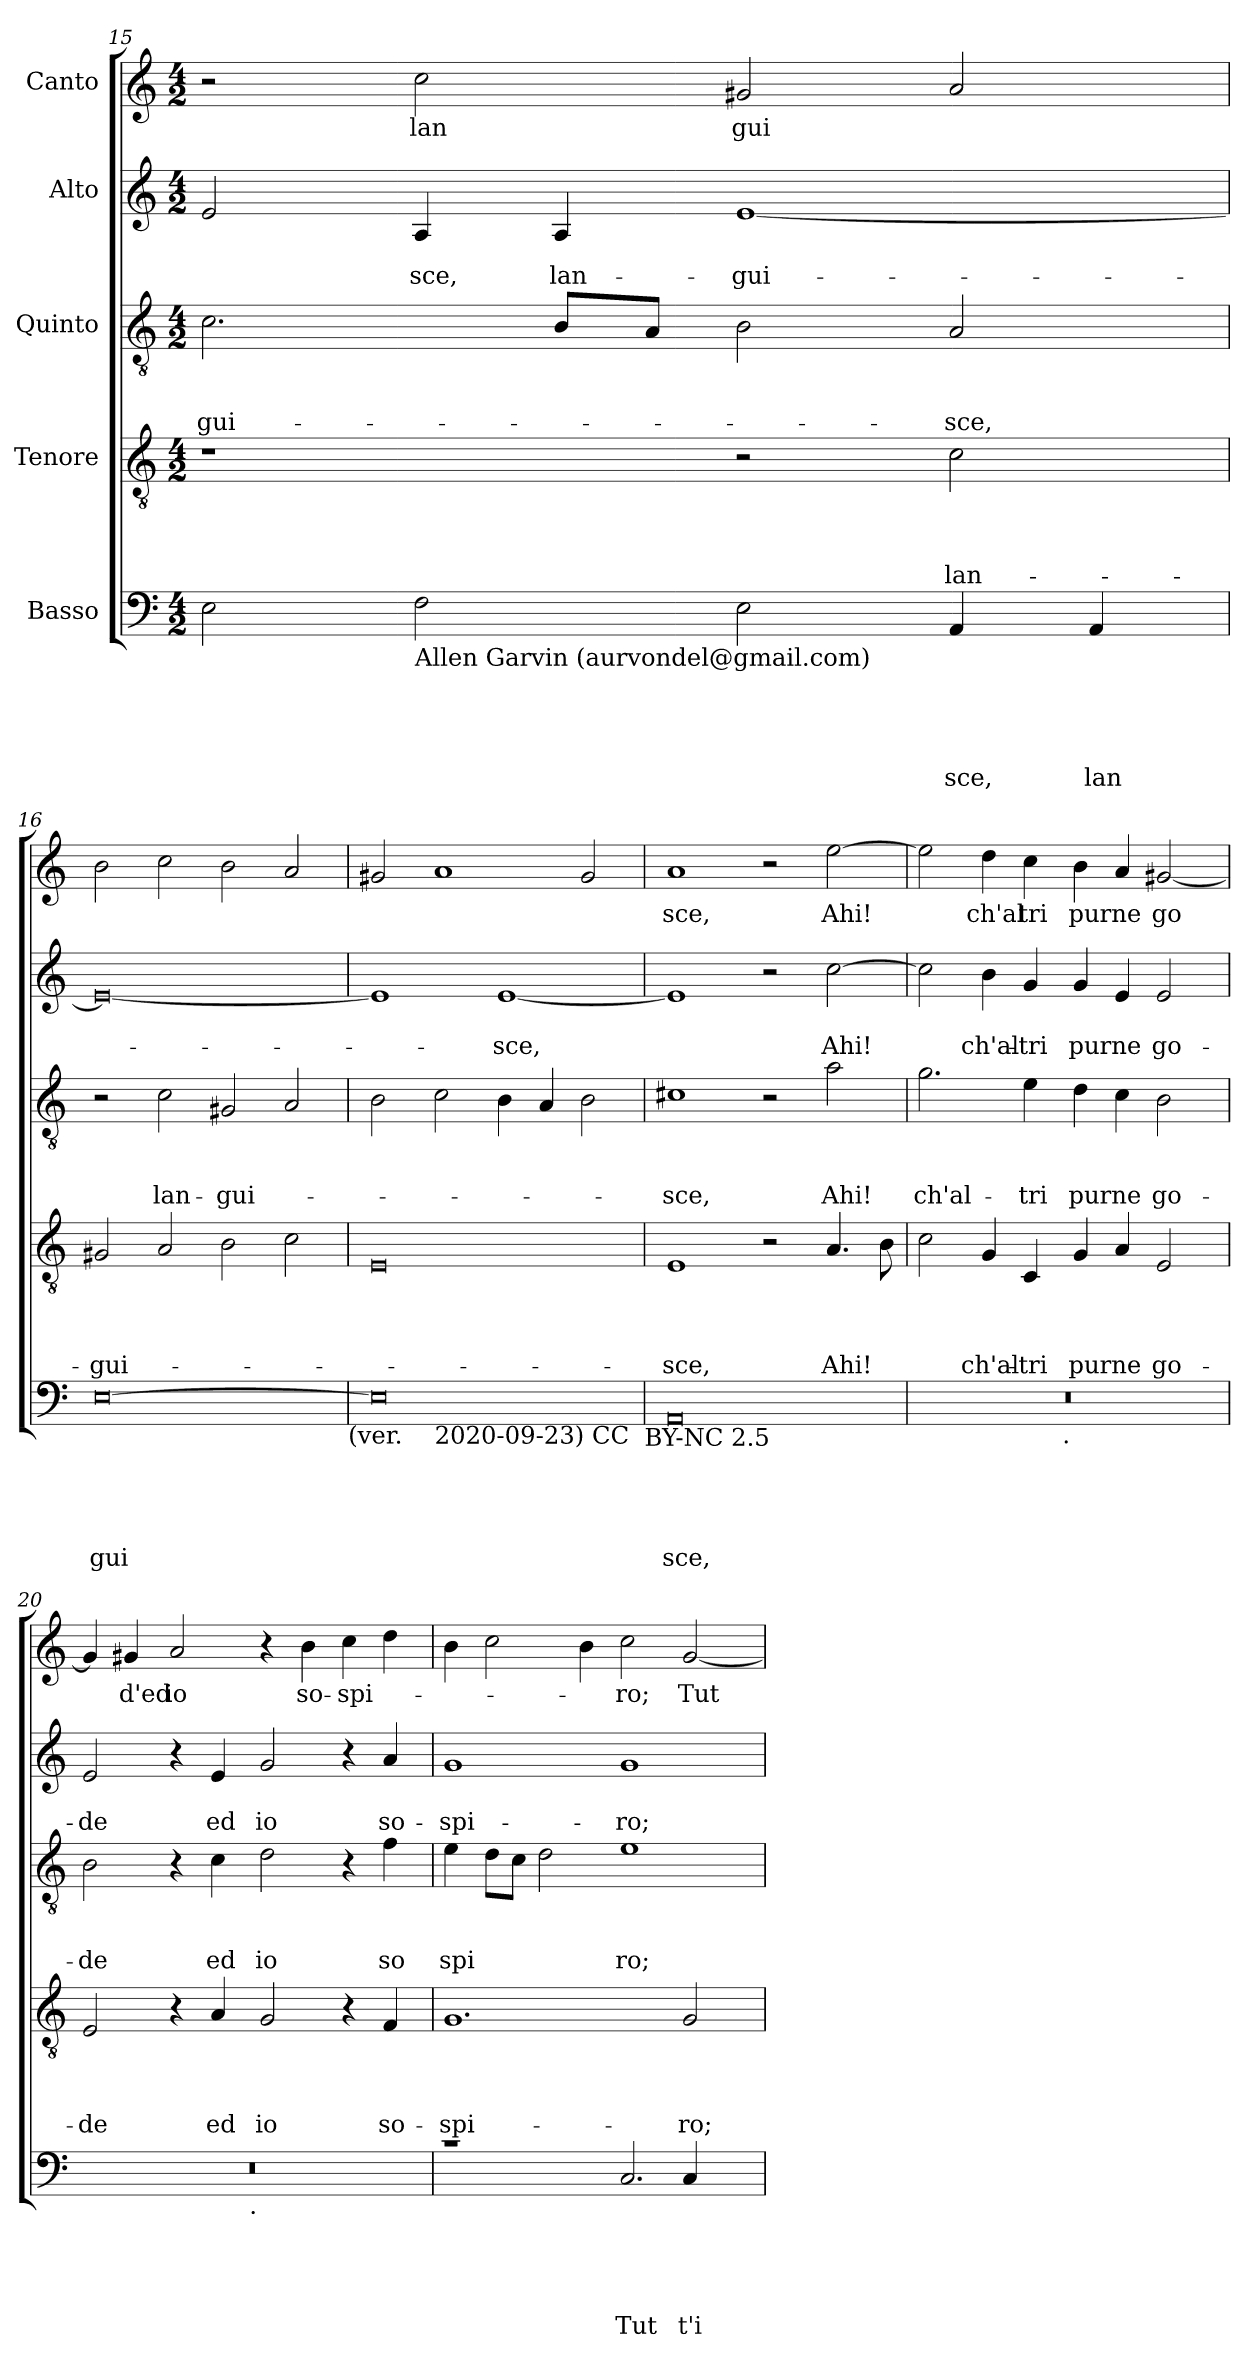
**kern	**text	**text	**text	**text	**text	**kern	**text	**text	**text	**text	**kern	**text	**text	**text	**kern	**text	**text	**kern	**text
*part5	*part5	*part5	*part5	*part5	*part5	*part4	*part4	*part4	*part4	*part4	*part3	*part3	*part3	*part3	*part2	*part2	*part2	*part1	*part1
*staff5	*staff5	*staff5	*staff5	*staff5	*staff5	*staff4	*staff4	*staff4	*staff4	*staff4	*staff3	*staff3	*staff3	*staff3	*staff2	*staff2	*staff2	*staff1	*staff1
*I"Basso	*	*	*	*	*	*I"Tenore	*	*	*	*	*I"Quinto	*	*	*	*I"Alto	*	*	*I"Canto	*
*clefF4	*	*	*	*	*	*clefGv2	*	*	*	*	*clefGv2	*	*	*	*clefG2	*	*	*clefG2	*
*k[]	*	*	*	*	*	*k[]	*	*	*	*	*k[]	*	*	*	*k[]	*	*	*k[]	*
*C:	*	*	*	*	*	*C:	*	*	*	*	*C:	*	*	*	*C:	*	*	*C:	*
*M4/2	*	*	*	*	*	*M4/2	*	*	*	*	*M4/2	*	*	*	*M4/2	*	*	*M4/2	*
=15	=15	=15	=15	=15	=15	=15	=15	=15	=15	=15	=15	=15	=15	=15	=15	=15	=15	=15	=15
!	!	!	!	!	!	!	!	!	!	!	!	!	!	!LO:LY:b	!	!	!	!	!
2E\	.	.	.	.	.	1r	.	.	.	.	2.c\	.	.	-gui-	2e/	.	.	2r	.
!LO:TX:b:t=Allen Garvin (aurvondel@gmail.com)	!	!	!	!	!	!	!	!	!	!	!	!	!	!	!	!	!	!	!
!	!	!	!	!	!	!	!	!	!	!	!	!	!	!	!	!	!LO:LY:b	!	!LO:LY:b
2F\	.	.	.	.	.	.	.	.	.	.	.	.	.	.	4A/	.	-sce,	2cc\	lan
!	!	!	!	!	!	!	!	!	!	!	!	!	!	!	!	!	!LO:LY:b	!	!
.	.	.	.	.	.	.	.	.	.	.	8B/L	.	.	.	4A/	.	lan-	.	.
.	.	.	.	.	.	.	.	.	.	.	8A/J	.	.	.	.	.	.	.	.
!	!	!	!	!	!	!	!	!	!	!	!	!	!	!	!	!	!LO:LY:b	!	!LO:LY:b
2E\	.	.	.	.	.	2r	.	.	.	.	2B\	.	.	.	[<1e	.	-gui-	2g#X/	gui
!	!	!	!	!	!LO:LY:b	!	!	!	!	!LO:LY:b	!	!	!	!LO:LY:b	!	!	!	!	!
4AA/	.	.	.	.	sce,	2c\	.	.	.	lan-	2A/	.	.	-sce,	.	.	.	2a/	.
!	!	!	!	!	!LO:LY:b	!	!	!	!	!	!	!	!	!	!	!	!	!	!
4AA/	.	.	.	.	lan	.	.	.	.	.	.	.	.	.	.	.	.	.	.
=16	=16	=16	=16	=16	=16	=16	=16	=16	=16	=16	=16	=16	=16	=16	=16	=16	=16	=16	=16
!	!	!	!	!	!LO:LY:b	!	!	!	!	!LO:LY:b	!	!	!	!	!	!	!	!	!
[>0E	.	.	.	.	gui	2G#X/	.	.	.	-gui-	2r	.	.	.	0e_	.	.	2b\	.
!	!	!	!	!	!	!	!	!	!	!	!	!	!	!LO:LY:b	!	!	!	!	!
.	.	.	.	.	.	2A/	.	.	.	.	2c\	.	.	lan-	.	.	.	2cc\	.
!	!	!	!	!	!	!	!	!	!	!	!	!	!	!LO:LY:b	!	!	!	!	!
.	.	.	.	.	.	2B\	.	.	.	.	2G#X/	.	.	-gui-	.	.	.	2b\	.
.	.	.	.	.	.	2c\	.	.	.	.	2A/	.	.	.	.	.	.	2a/	.
!LO:TX:b:t=(ver.	!	!	!	!	!	!	!	!	!	!	!	!	!	!	!	!	!	!	!
=17	=17	=17	=17	=17	=17	=17	=17	=17	=17	=17	=17	=17	=17	=17	=17	=17	=17	=17	=17
*^	*	*	*	*	*	*	*	*	*	*	*	*	*	*	*	*	*	*	*
0E]	2ryy	.	.	.	.	.	0E	.	.	.	.	2B\	.	.	.	1e]	.	.	2g#X/	.
!	!LO:TX:b:t=2020-09-23) CC	!	!	!	!	!	!	!	!	!	!	!	!	!	!	!	!	!	!	!
.	1.ryy	.	.	.	.	.	.	.	.	.	.	2c\	.	.	.	.	.	.	1a	.
!	!	!	!	!	!	!	!	!	!	!	!	!	!	!	!	!	!	!LO:LY:b	!	!
.	.	.	.	.	.	.	.	.	.	.	.	4B\	.	.	.	[<1e	.	-sce,	.	.
.	.	.	.	.	.	.	.	.	.	.	.	4A/	.	.	.	.	.	.	.	.
.	.	.	.	.	.	.	.	.	.	.	.	2B\	.	.	.	.	.	.	2g#/	.
!LO:TX:b:t=BY-NC 2.5	!	!	!	!	!	!	!	!	!	!	!	!	!	!	!	!	!	!	!	!
=18	=18	=18	=18	=18	=18	=18	=18	=18	=18	=18	=18	=18	=18	=18	=18	=18	=18	=18	=18	=18
!	!	!	!	!	!	!LO:LY:b	!	!	!	!	!LO:LY:b	!	!	!	!LO:LY:b	!	!	!	!	!LO:LY:b
*v	*v	*	*	*	*	*	*	*	*	*	*	*	*	*	*	*	*	*	*	*
0AA	.	.	.	.	sce,	1E	.	.	.	-sce,	1c#X	.	.	-sce,	1e]	.	.	1a	sce,
.	.	.	.	.	.	2r	.	.	.	.	2r	.	.	.	2r	.	.	2r	.
!	!	!	!	!	!	!	!	!	!	!LO:LY:b	!	!	!	!LO:LY:b	!	!	!LO:LY:b	!	!LO:LY:b
.	.	.	.	.	.	4.A/	.	.	.	Ahi!	2a\	.	.	Ahi!	[>2cc\	.	Ahi!	[>2ee\	Ahi!
.	.	.	.	.	.	8B\	.	.	.	.	.	.	.	.	.	.	.	.	.
=19	=19	=19	=19	=19	=19	=19	=19	=19	=19	=19	=19	=19	=19	=19	=19	=19	=19	=19	=19
!	!	!	!	!	!	!	!	!	!	!	!	!	!	!LO:LY:b	!	!	!	!	!
*^	*	*	*	*	*	*	*	*	*	*	*	*	*	*	*	*	*	*	*
0r	2ryy	.	.	.	.	.	2c\	.	.	.	.	2.g\	.	.	ch'al-	2cc\]	.	.	2ee\]	.
!	!	!	!	!	!	!	!	!	!	!	!LO:LY:b	!	!	!	!	!	!	!LO:LY:b	!	!LO:LY:b
.	4...ryy	.	.	.	.	.	4G/	.	.	.	ch'al-	.	.	.	.	4b\	.	ch'al-	4dd\	ch'al
!	!	!	!	!	!	!	!	!	!	!	!LO:LY:b	!	!	!	!LO:LY:b	!	!	!LO:LY:b	!	!LO:LY:b
.	.	.	.	.	.	.	4C/	.	.	.	-tri	4e\	.	.	-tri	4g/	.	-tri	4cc\	tri
!	!LO:TX:b:t=.	!	!	!	!	!	!	!	!	!	!	!	!	!	!	!	!	!	!	!
.	1ryy	.	.	.	.	.	.	.	.	.	.	.	.	.	.	.	.	.	.	.
!	!	!	!	!	!	!	!	!	!	!	!LO:LY:b	!	!	!	!LO:LY:b	!	!	!LO:LY:b	!	!LO:LY:b
.	.	.	.	.	.	.	4G/	.	.	.	purne	4d\	.	.	purne	4g/	.	purne	4b\	purne
.	.	.	.	.	.	.	4A/	.	.	.	.	4c\	.	.	.	4e/	.	.	4a/	.
!	!	!	!	!	!	!	!	!	!	!	!LO:LY:b	!	!	!	!LO:LY:b	!	!	!LO:LY:b	!	!LO:LY:b
.	.	.	.	.	.	.	2E/	.	.	.	go-	2B\	.	.	go-	2e/	.	go-	[>2g#X/	go
.	32ryy	.	.	.	.	.	.	.	.	.	.	.	.	.	.	.	.	.	.	.
!!LO:PB:g=z
=20	=20	=20	=20	=20	=20	=20	=20	=20	=20	=20	=20	=20	=20	=20	=20	=20	=20	=20	=20	=20
!	!	!	!	!	!	!	!	!	!	!	!LO:LY:b	!	!	!	!LO:LY:b	!	!	!LO:LY:b	!	!
0r	2ryy	.	.	.	.	.	2E/	.	.	.	-de	2B\	.	.	-de	2e/	.	-de	4g#/]	.
!	!	!	!	!	!	!	!	!	!	!	!	!	!	!	!	!	!	!	!	!LO:LY:b
.	.	.	.	.	.	.	.	.	.	.	.	.	.	.	.	.	.	.	4g#X/	d'ed
!	!	!	!	!	!	!	!	!	!	!	!	!	!	!	!	!	!	!	!	!LO:LY:b
.	4...ryy	.	.	.	.	.	4r	.	.	.	.	4r	.	.	.	4r	.	.	2a/	io
!	!	!	!	!	!	!	!	!	!	!	!LO:LY:b	!	!	!	!LO:LY:b	!	!	!LO:LY:b	!	!
.	.	.	.	.	.	.	4A/	.	.	.	ed	4c\	.	.	ed	4e/	.	ed	.	.
!	!LO:TX:b:t=.	!	!	!	!	!	!	!	!	!	!	!	!	!	!	!	!	!	!	!
.	1ryy	.	.	.	.	.	.	.	.	.	.	.	.	.	.	.	.	.	.	.
!	!	!	!	!	!	!	!	!	!	!	!LO:LY:b	!	!	!	!LO:LY:b	!	!	!LO:LY:b	!	!
.	.	.	.	.	.	.	2G/	.	.	.	io	2d\	.	.	io	2g/	.	io	4r	.
!	!	!	!	!	!	!	!	!	!	!	!	!	!	!	!	!	!	!	!	!LO:LY:b
.	.	.	.	.	.	.	.	.	.	.	.	.	.	.	.	.	.	.	4b\	so-
!	!	!	!	!	!	!	!	!	!	!	!	!	!	!	!	!	!	!	!	!LO:LY:b
.	.	.	.	.	.	.	4r	.	.	.	.	4r	.	.	.	4r	.	.	4cc\	-spi-
!	!	!	!	!	!	!	!	!	!	!	!LO:LY:b	!	!	!	!LO:LY:b	!	!	!LO:LY:b	!	!
.	.	.	.	.	.	.	4F/	.	.	.	so-	4f\	.	.	so	4a/	.	so-	4dd\	.
.	32ryy	.	.	.	.	.	.	.	.	.	.	.	.	.	.	.	.	.	.	.
=21	=21	=21	=21	=21	=21	=21	=21	=21	=21	=21	=21	=21	=21	=21	=21	=21	=21	=21	=21	=21
!	!	!	!	!	!	!	!	!	!	!	!LO:LY:b	!	!	!	!LO:LY:b	!	!	!LO:LY:b	!	!
1rc	1.ryy	.	.	.	.	.	1.G	.	.	.	-spi-	4e\	.	.	spi	1g	.	-spi-	4b\	.
.	.	.	.	.	.	.	.	.	.	.	.	8d\L	.	.	.	.	.	.	2cc\	.
.	.	.	.	.	.	.	.	.	.	.	.	8c\J	.	.	.	.	.	.	.	.
.	.	.	.	.	.	.	.	.	.	.	.	2d\	.	.	.	.	.	.	.	.
.	.	.	.	.	.	.	.	.	.	.	.	.	.	.	.	.	.	.	4b\	.
!	!	!	!	!	!	!LO:LY:b	!	!	!	!	!	!	!	!	!LO:LY:b	!	!	!LO:LY:b	!	!LO:LY:b
2.C/	.	.	.	.	.	Tut-	.	.	.	.	.	1e	.	.	ro;	1g	.	-ro;	2cc\	-ro;
!	!	!	!	!	!	!LO:LY:b	!	!	!	!	!LO:LY:b	!	!	!	!	!	!	!	!	!LO:LY:b
.	4C/	.	.	.	.	-t'i	2G/	.	.	.	-ro;	.	.	.	.	.	.	.	[<2g/	Tut-
4ryy	4ryy	.	.	.	.	.	.	.	.	.	.	.	.	.	.	.	.	.	.	.
*v	*v	*	*	*	*	*	*	*	*	*	*	*	*	*	*	*	*	*	*	*
=	=	=	=	=	=	=	=	=	=	=	=	=	=	=	=	=	=	=	=
*-	*-	*-	*-	*-	*-	*-	*-	*-	*-	*-	*-	*-	*-	*-	*-	*-	*-	*-	*-
